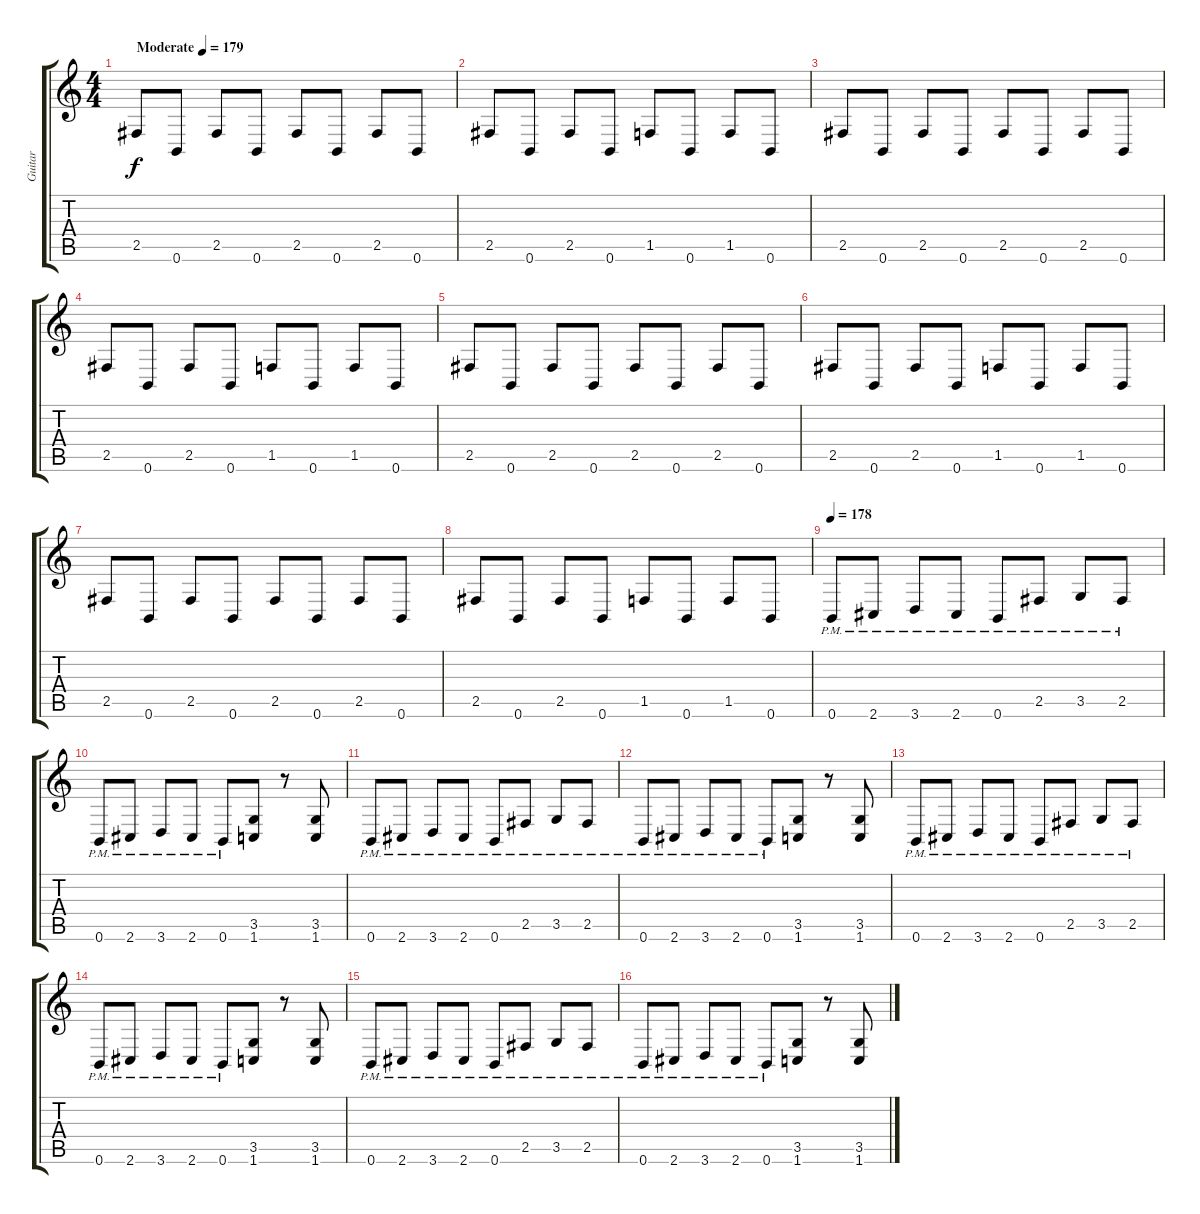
\track ("Guitar" "Guitar") {instrument distortionguitar}
\staff {score tabs}
\tuning (B3 Gb3 D3 A2 E2 B1) {hide}
\ts (4 4)
\tempo (179 "Moderate")
\clef g2
\ks c
2.5.8{dy f instrument distortionguitar} 0.6.8 2.5.8 0.6.8 2.5.8 0.6.8 2.5.8 0.6.8 |
2.5.8 0.6.8 2.5.8 0.6.8 1.5.8 0.6.8 1.5.8 0.6.8 |
2.5.8 0.6.8 2.5.8 0.6.8 2.5.8 0.6.8 2.5.8 0.6.8 |
2.5.8 0.6.8 2.5.8 0.6.8 1.5.8 0.6.8 1.5.8 0.6.8 |
2.5.8 0.6.8 2.5.8 0.6.8 2.5.8 0.6.8 2.5.8 0.6.8 |
2.5.8 0.6.8 2.5.8 0.6.8 1.5.8 0.6.8 1.5.8 0.6.8 |
2.5.8 0.6.8 2.5.8 0.6.8 2.5.8 0.6.8 2.5.8 0.6.8 |
2.5.8 0.6.8 2.5.8 0.6.8 1.5.8 0.6.8 1.5.8 0.6.8 |
\tempo 178
0.6{pm}.8 2.6{pm}.8 3.6{pm}.8 2.6{pm}.8 0.6{pm}.8 2.5{pm}.8 3.5{pm}.8 2.5{pm}.8 |
0.6{pm}.8 2.6{pm}.8 3.6{pm}.8 2.6{pm}.8 0.6{pm}.8 (3.5 1.6).8 r.8 (3.5 1.6).8 |
0.6{pm}.8 2.6{pm}.8 3.6{pm}.8 2.6{pm}.8 0.6{pm}.8 2.5{pm}.8 3.5{pm}.8 2.5{pm}.8 |
0.6{pm}.8 2.6{pm}.8 3.6{pm}.8 2.6{pm}.8 0.6{pm}.8 (3.5 1.6).8 r.8 (3.5 1.6).8 |
0.6{pm}.8 2.6{pm}.8 3.6{pm}.8 2.6{pm}.8 0.6{pm}.8 2.5{pm}.8 3.5{pm}.8 2.5{pm}.8 |
0.6{pm}.8 2.6{pm}.8 3.6{pm}.8 2.6{pm}.8 0.6{pm}.8 (3.5 1.6).8 r.8 (3.5 1.6).8 |
0.6{pm}.8 2.6{pm}.8 3.6{pm}.8 2.6{pm}.8 0.6{pm}.8 2.5{pm}.8 3.5{pm}.8 2.5{pm}.8 |
0.6{pm}.8 2.6{pm}.8 3.6{pm}.8 2.6{pm}.8 0.6{pm}.8 (3.5 1.6).8 r.8 (3.5 1.6).8
